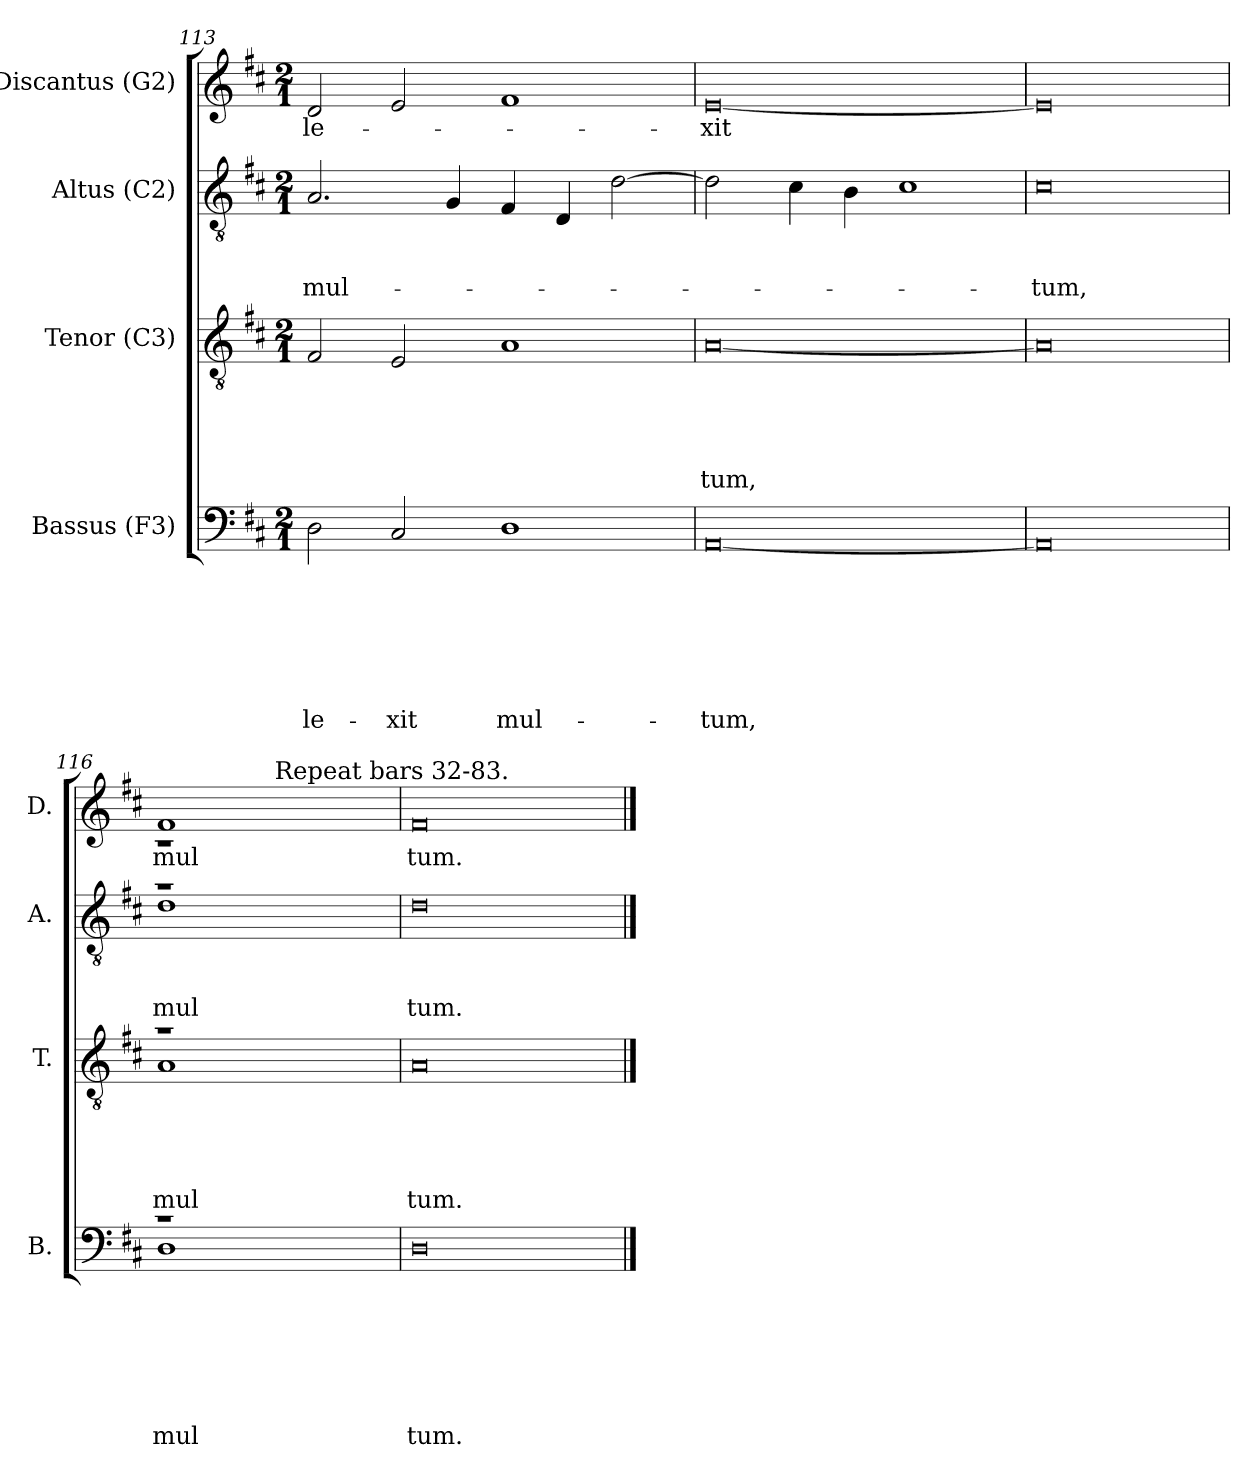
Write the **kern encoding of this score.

**kern	**text	**text	**text	**text	**text	**text	**text	**kern	**text	**text	**text	**text	**text	**kern	**text	**text	**text	**kern	**text
*part4	*part4	*part4	*part4	*part4	*part4	*part4	*part4	*part3	*part3	*part3	*part3	*part3	*part3	*part2	*part2	*part2	*part2	*part1	*part1
*staff4	*staff4	*staff4	*staff4	*staff4	*staff4	*staff4	*staff4	*staff3	*staff3	*staff3	*staff3	*staff3	*staff3	*staff2	*staff2	*staff2	*staff2	*staff1	*staff1
*I"Bassus (F3)	*	*	*	*	*	*	*	*I"Tenor (C3)	*	*	*	*	*	*I"Altus (C2)	*	*	*	*I"Discantus (G2)	*
*I'B.	*	*	*	*	*	*	*	*I'T.	*	*	*	*	*	*I'A.	*	*	*	*I'D.	*
*clefF4	*	*	*	*	*	*	*	*clefGv2	*	*	*	*	*	*clefGv2	*	*	*	*clefG2	*
*k[f#c#]	*	*	*	*	*	*	*	*k[f#c#]	*	*	*	*	*	*k[f#c#]	*	*	*	*k[f#c#]	*
*D:	*	*	*	*	*	*	*	*D:	*	*	*	*	*	*D:	*	*	*	*D:	*
*M2/1	*	*	*	*	*	*	*	*M2/1	*	*	*	*	*	*M2/1	*	*	*	*M2/1	*
=113	=113	=113	=113	=113	=113	=113	=113	=113	=113	=113	=113	=113	=113	=113	=113	=113	=113	=113	=113
!	!	!	!	!	!	!	!LO:LY:b	!	!	!	!	!	!	!	!	!	!LO:LY:b	!	!LO:LY:b
2D\	.	.	.	.	.	.	-le-	2F#/	.	.	.	.	.	2.A/	.	.	mul-	2d/	le-
!	!	!	!	!	!	!	!LO:LY:b	!	!	!	!	!	!	!	!	!	!	!	!
2C#/	.	.	.	.	.	.	-xit	2E/	.	.	.	.	.	.	.	.	.	2e/	.
.	.	.	.	.	.	.	.	.	.	.	.	.	.	4G/	.	.	.	.	.
!	!	!	!	!	!	!	!LO:LY:b	!	!	!	!	!	!	!	!	!	!	!	!
1D	.	.	.	.	.	.	mul-	1A	.	.	.	.	.	4F#/	.	.	.	1f#	.
.	.	.	.	.	.	.	.	.	.	.	.	.	.	4D/	.	.	.	.	.
.	.	.	.	.	.	.	.	.	.	.	.	.	.	[>2d\	.	.	.	.	.
=114	=114	=114	=114	=114	=114	=114	=114	=114	=114	=114	=114	=114	=114	=114	=114	=114	=114	=114	=114
!	!	!	!	!	!	!	!LO:LY:b	!	!	!	!	!	!LO:LY:b	!	!	!	!	!	!LO:LY:b:rj
[<0AA	.	.	.	.	.	.	-tum,	[<0A	.	.	.	.	-tum,	2d\]	.	.	.	[<0e	-xit
.	.	.	.	.	.	.	.	.	.	.	.	.	.	4c#\	.	.	.	.	.
.	.	.	.	.	.	.	.	.	.	.	.	.	.	4B\	.	.	.	.	.
.	.	.	.	.	.	.	.	.	.	.	.	.	.	1c#	.	.	.	.	.
=115	=115	=115	=115	=115	=115	=115	=115	=115	=115	=115	=115	=115	=115	=115	=115	=115	=115	=115	=115
!	!	!	!	!	!	!	!	!	!	!	!	!	!	!	!	!	!LO:LY:b	!	!
0AA]	.	.	.	.	.	.	.	0A]	.	.	.	.	.	0c#	.	.	-tum,	0e]	.
=116	=116	=116	=116	=116	=116	=116	=116	=116	=116	=116	=116	=116	=116	=116	=116	=116	=116	=116	=116
*^	*	*	*	*	*	*	*	*	*	*	*	*	*	*	*	*	*	*	*
!	!	!	!	!	!	!	!	!LO:LY:b	!	!	!	!	!	!LO:LY:b	!	!	!	!LO:LY:b	!	!LO:LY:b
*	*	*	*	*	*	*	*	*	*^	*	*	*	*	*	*^	*	*	*	*^	*
*	*	*	*	*	*	*	*	*	*	*	*	*	*	*	*	*	*	*	*	*	*	*^	*
1rc	1D	.	.	.	.	.	.	mul-	1ra	1A	.	.	.	.	mul-	1ra	1d	.	.	mul-	4ryy	1rc	1f#	mul-
.	.	.	.	.	.	.	.	.	.	.	.	.	.	.	.	.	.	.	.	.	8ryy	.	.	.
.	.	.	.	.	.	.	.	.	.	.	.	.	.	.	.	.	.	.	.	.	32ryy	.	.	.
!	!	!	!	!	!	!	!	!	!	!	!	!	!	!	!	!	!	!	!	!	!LO:TX:a:t=Repeat bars 32-83.	!	!	!
.	.	.	.	.	.	.	.	.	.	.	.	.	.	.	.	.	.	.	.	.	2ryy	.	.	.
.	.	.	.	.	.	.	.	.	.	.	.	.	.	.	.	.	.	.	.	.	16.ryy	.	.	.
*v	*v	*	*	*	*	*	*	*	*	*	*	*	*	*	*	*v	*v	*	*	*	*v	*v	*v	*
*	*	*	*	*	*	*	*	*v	*v	*	*	*	*	*	*	*	*	*	*	*
=117	=117	=117	=117	=117	=117	=117	=117	=117	=117	=117	=117	=117	=117	=117	=117	=117	=117	=117	=117
!	!	!	!	!	!	!	!LO:LY:b	!	!	!	!	!	!LO:LY:b	!	!	!	!LO:LY:b	!	!LO:LY:b
0D	.	.	.	.	.	.	-tum.	0A	.	.	.	.	-tum.	0d	.	.	-tum.	0f#	-tum.
==	==	==	==	==	==	==	==	==	==	==	==	==	==	==	==	==	==	==	==
*-	*-	*-	*-	*-	*-	*-	*-	*-	*-	*-	*-	*-	*-	*-	*-	*-	*-	*-	*-
